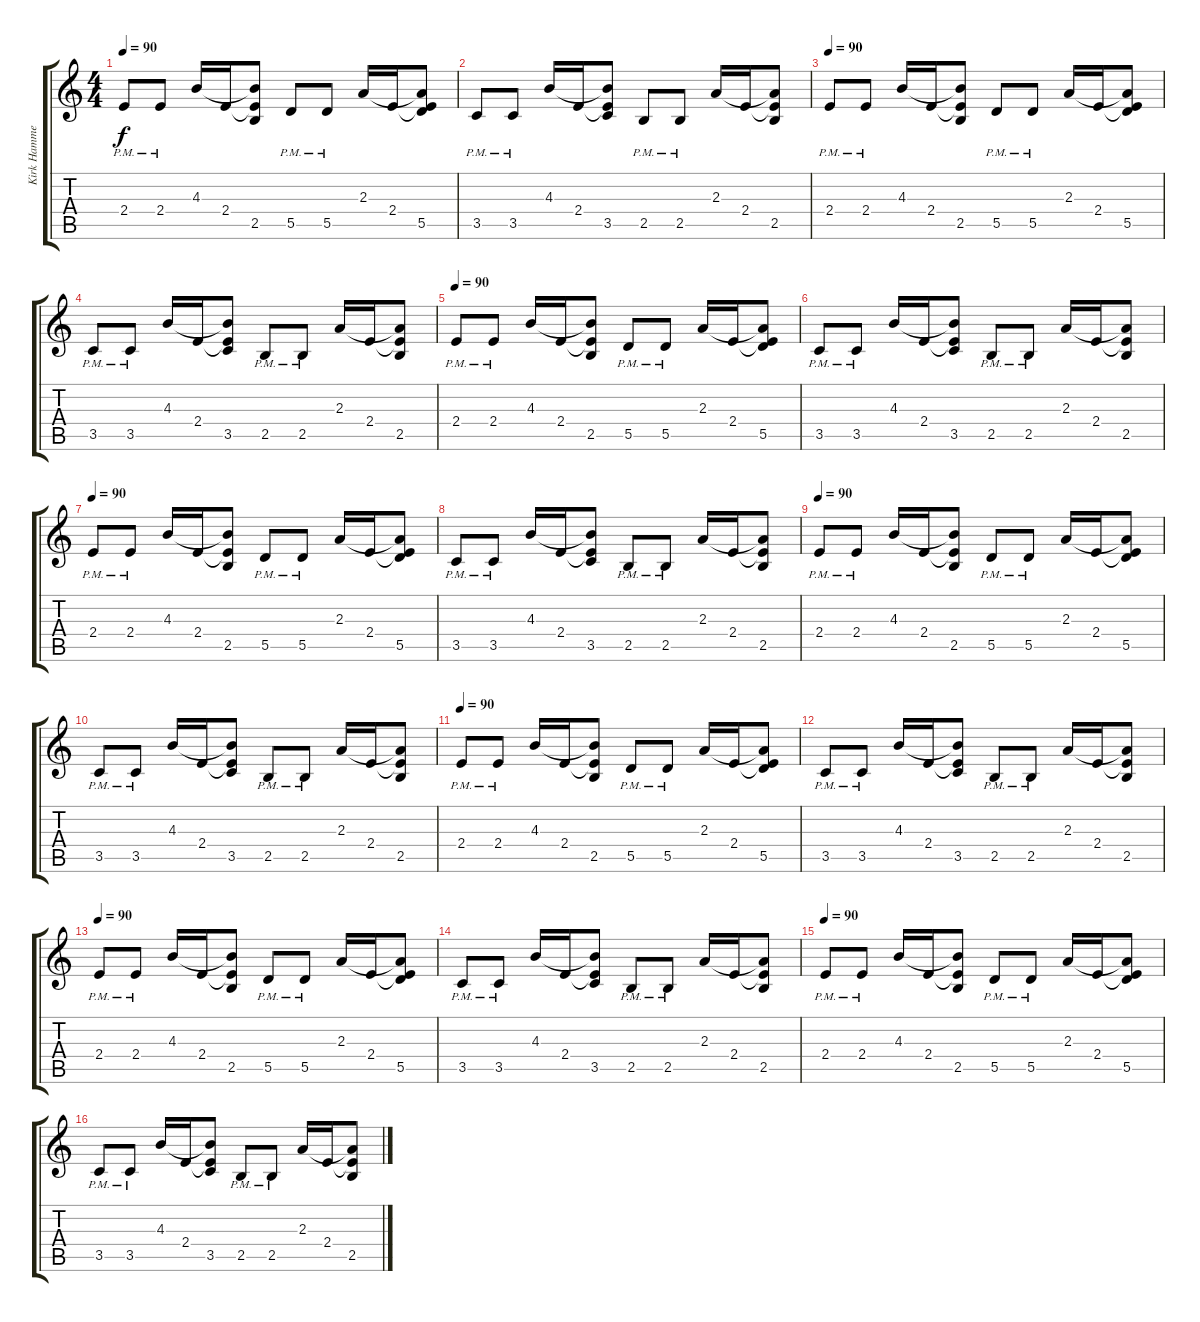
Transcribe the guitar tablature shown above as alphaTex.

\track ("Kirk Hammet (Guitar 2)" "Kirk Hamme") {instrument distortionguitar}
\staff {score tabs}
\tuning (E4 B3 G3 D3 A2 E2) {hide}
\ts (4 4)
\tempo 90
\clef g2
\ks c
2.4{pm}.8{dy f} 2.4{pm}.8 4.3.16 2.4.16 (4.3{t} 2.4{t} 2.5).8 5.5{pm}.8 5.5{pm}.8 2.3.16 2.4.16 (2.3{t} 2.4{t} 5.5).8 |
3.5{pm}.8 3.5{pm}.8 4.3.16 2.4.16 (4.3{t} 2.4{t} 3.5).8 2.5{pm}.8 2.5{pm}.8 2.3.16 2.4.16 (2.3{t} 2.4{t} 2.5).8 |
\tempo 90
2.4{pm}.8 2.4{pm}.8 4.3.16 2.4.16 (4.3{t} 2.4{t} 2.5).8 5.5{pm}.8 5.5{pm}.8 2.3.16 2.4.16 (2.3{t} 2.4{t} 5.5).8 |
3.5{pm}.8 3.5{pm}.8 4.3.16 2.4.16 (4.3{t} 2.4{t} 3.5).8 2.5{pm}.8 2.5{pm}.8 2.3.16 2.4.16 (2.3{t} 2.4{t} 2.5).8 |
\tempo 90
2.4{pm}.8 2.4{pm}.8 4.3.16 2.4.16 (4.3{t} 2.4{t} 2.5).8 5.5{pm}.8 5.5{pm}.8 2.3.16 2.4.16 (2.3{t} 2.4{t} 5.5).8 |
3.5{pm}.8 3.5{pm}.8 4.3.16 2.4.16 (4.3{t} 2.4{t} 3.5).8 2.5{pm}.8 2.5{pm}.8 2.3.16 2.4.16 (2.3{t} 2.4{t} 2.5).8 |
\tempo 90
2.4{pm}.8 2.4{pm}.8 4.3.16 2.4.16 (4.3{t} 2.4{t} 2.5).8 5.5{pm}.8 5.5{pm}.8 2.3.16 2.4.16 (2.3{t} 2.4{t} 5.5).8 |
3.5{pm}.8 3.5{pm}.8 4.3.16 2.4.16 (4.3{t} 2.4{t} 3.5).8 2.5{pm}.8 2.5{pm}.8 2.3.16 2.4.16 (2.3{t} 2.4{t} 2.5).8 |
\tempo 90
2.4{pm}.8 2.4{pm}.8 4.3.16 2.4.16 (4.3{t} 2.4{t} 2.5).8 5.5{pm}.8 5.5{pm}.8 2.3.16 2.4.16 (2.3{t} 2.4{t} 5.5).8 |
3.5{pm}.8 3.5{pm}.8 4.3.16 2.4.16 (4.3{t} 2.4{t} 3.5).8 2.5{pm}.8 2.5{pm}.8 2.3.16 2.4.16 (2.3{t} 2.4{t} 2.5).8 |
\tempo 90
2.4{pm}.8 2.4{pm}.8 4.3.16 2.4.16 (4.3{t} 2.4{t} 2.5).8 5.5{pm}.8 5.5{pm}.8 2.3.16 2.4.16 (2.3{t} 2.4{t} 5.5).8 |
3.5{pm}.8 3.5{pm}.8 4.3.16 2.4.16 (4.3{t} 2.4{t} 3.5).8 2.5{pm}.8 2.5{pm}.8 2.3.16 2.4.16 (2.3{t} 2.4{t} 2.5).8 |
\tempo 90
2.4{pm}.8 2.4{pm}.8 4.3.16 2.4.16 (4.3{t} 2.4{t} 2.5).8 5.5{pm}.8 5.5{pm}.8 2.3.16 2.4.16 (2.3{t} 2.4{t} 5.5).8 |
3.5{pm}.8 3.5{pm}.8 4.3.16 2.4.16 (4.3{t} 2.4{t} 3.5).8 2.5{pm}.8 2.5{pm}.8 2.3.16 2.4.16 (2.3{t} 2.4{t} 2.5).8 |
\tempo 90
2.4{pm}.8 2.4{pm}.8 4.3.16 2.4.16 (4.3{t} 2.4{t} 2.5).8 5.5{pm}.8 5.5{pm}.8 2.3.16 2.4.16 (2.3{t} 2.4{t} 5.5).8 |
3.5{pm}.8 3.5{pm}.8 4.3.16 2.4.16 (4.3{t} 2.4{t} 3.5).8 2.5{pm}.8 2.5{pm}.8 2.3.16 2.4.16 (2.3{t} 2.4{t} 2.5).8
